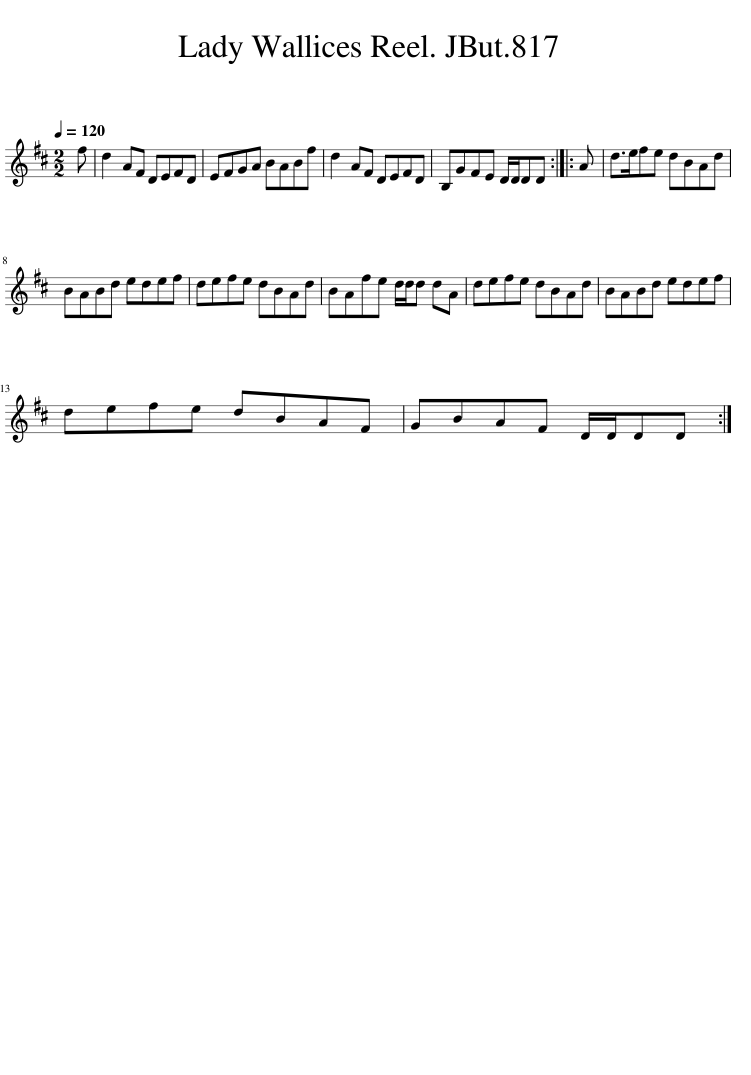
X:1
L:1/8
Q:1/4=120
M:2/2
I:linebreak $
K:D
V:1 treble
V:1
 f | d2 AF DEFD | EFGA BABf | d2 AF DEFD | B,GFE D/D/DD :: %5
 A | d>efe dBAd |$ BABd edef | defe dBAd | BAfe d/d/d dA | %10
 defe dBAd | BABd edef |$ defe dBAF | GBAF D/D/DD :| %14
